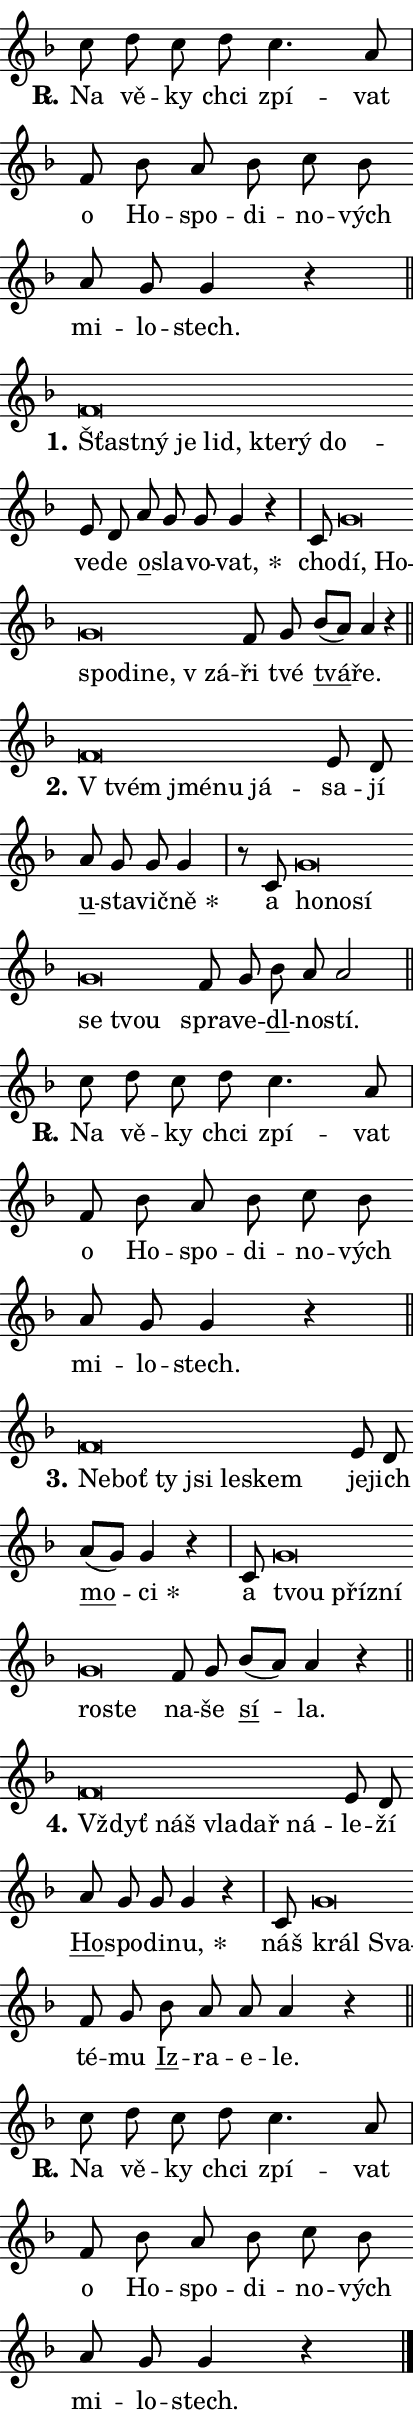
\version "2.22.1"
\header { tagline = "" }
\paper {
  indent = 0\cm
  top-margin = 0\cm
  right-margin = 0\cm
  bottom-margin = 0\cm
  left-margin = 0\cm
  paper-width = 7\cm
  page-breaking = #ly:one-page-breaking
  system-system-spacing.basic-distance = #11
  score-system-spacing.basic-distance = #11.3
  ragged-last = ##f
}


%% Author: Thomas Morley
%% https://lists.gnu.org/archive/html/lilypond-user/2020-05/msg00002.html
#(define (line-position grob)
"Returns position of @var[grob} in current system:
   @code{'start}, if at first time-step
   @code{'end}, if at last time-step
   @code{'middle} otherwise
"
  (let* ((col (ly:item-get-column grob))
         (ln (ly:grob-object col 'left-neighbor))
         (rn (ly:grob-object col 'right-neighbor))
         (col-to-check-left (if (ly:grob? ln) ln col))
         (col-to-check-right (if (ly:grob? rn) rn col))
         (break-dir-left
           (and
             (ly:grob-property col-to-check-left 'non-musical #f)
             (ly:item-break-dir col-to-check-left)))
         (break-dir-right
           (and
             (ly:grob-property col-to-check-right 'non-musical #f)
             (ly:item-break-dir col-to-check-right))))
        (cond ((eqv? 1 break-dir-left) 'start)
              ((eqv? -1 break-dir-right) 'end)
              (else 'middle))))

#(define (tranparent-at-line-position vctor)
  (lambda (grob)
  "Relying on @code{line-position} select the relevant enry from @var{vctor}.
Used to determine transparency,"
    (case (line-position grob)
      ((end) (not (vector-ref vctor 0)))
      ((middle) (not (vector-ref vctor 1)))
      ((start) (not (vector-ref vctor 2))))))

noteHeadBreakVisibility =
#(define-music-function (break-visibility)(vector?)
"Makes @code{NoteHead}s transparent relying on @var{break-visibility}"
#{
  \override NoteHead.transparent =
    #(tranparent-at-line-position break-visibility)
#})

#(define delete-ledgers-for-transparent-note-heads
  (lambda (grob)
    "Reads whether a @code{NoteHead} is transparent.
If so this @code{NoteHead} is removed from @code{'note-heads} from
@var{grob}, which is supposed to be @code{LedgerLineSpanner}.
As a result ledgers are not printed for this @code{NoteHead}"
    (let* ((nhds-array (ly:grob-object grob 'note-heads))
           (nhds-list
             (if (ly:grob-array? nhds-array)
                 (ly:grob-array->list nhds-array)
                 '()))
           ;; Relies on the transparent-property being done before
           ;; Staff.LedgerLineSpanner.after-line-breaking is executed.
           ;; This is fragile ...
           (to-keep
             (remove
               (lambda (nhd)
                 (ly:grob-property nhd 'transparent #f))
               nhds-list)))
      ;; TODO find a better method to iterate over grob-arrays, similiar
      ;; to filter/remove etc for lists
      ;; For now rebuilt from scratch
      (set! (ly:grob-object grob 'note-heads)  '())
      (for-each
        (lambda (nhd)
          (ly:pointer-group-interface::add-grob grob 'note-heads nhd))
        to-keep))))

hideNotes = {
  \noteHeadBreakVisibility #begin-of-line-visible
}
unHideNotes = {
  \noteHeadBreakVisibility #all-visible
}

% work-around for resetting accidentals
% https://lilypond.org/doc/v2.23/Documentation/notation/displaying-rhythms#unmetered-music
cadenzaMeasure = {
  \cadenzaOff
  \partial 1024 s1024
  \cadenzaOn
}

#(define-markup-command (accent layout props text) (markup?)
  "Underline accented syllable"
  (interpret-markup layout props
    #{\markup \override #'(offset . 4.3) \underline { #text }#}))

responsum = \markup \concat {
  "R" \hspace #-1.05 \path #0.1 #'((moveto 0 0.07) (lineto 0.9 0.8)) \hspace #0.05 "."
}

\layout {
    \context {
        \Staff
        \remove "Time_signature_engraver"
        \override LedgerLineSpanner.after-line-breaking = #delete-ledgers-for-transparent-note-heads
    }
    \context {
        \Voice {
            \override NoteHead.output-attributes = #'((class . "notehead"))
            \override Hairpin.height = #0.55
        }
    }
    \context {
        \Lyrics {
            \override StanzaNumber.output-attributes = #'((class . "stanzanumber"))
            \override LyricSpace.minimum-distance = #0.9
            \override LyricText.font-name = #"TeX Gyre Schola"
            \override LyricText.font-size = 1
            \override StanzaNumber.font-name = #"TeX Gyre Schola Bold"
            \override StanzaNumber.font-size = 1
        }
    }
}

% magnetic-lyrics.ily
%
%   written by
%     Jean Abou Samra <jean@abou-samra.fr>
%     Werner Lemberg <wl@gnu.org>
%
%   adapted by
%     Jiri Hon <jiri.hon@gmail.com>
%
% Version 2022-Apr-15

% https://www.mail-archive.com/lilypond-user@gnu.org/msg149350.html

#(define (Left_hyphen_pointer_engraver context)
   "Collect syllable-hyphen-syllable occurrences in lyrics and store
them in properties.  This engraver only looks to the left.  For
example, if the lyrics input is @code{foo -- bar}, it does the
following.

@itemize @bullet
@item
Set the @code{text} property of the @code{LyricHyphen} grob between
@q{foo} and @q{bar} to @code{foo}.

@item
Set the @code{left-hyphen} property of the @code{LyricText} grob with
text @q{foo} to the @code{LyricHyphen} grob between @q{foo} and
@q{bar}.
@end itemize

Use this auxiliary engraver in combination with the
@code{lyric-@/text::@/apply-@/magnetic-@/offset!} hook."
   (let ((hyphen #f)
         (text #f))
     (make-engraver
      (acknowledgers
       ((lyric-syllable-interface engraver grob source-engraver)
        (set! text grob)))
      (end-acknowledgers
       ((lyric-hyphen-interface engraver grob source-engraver)
        ;(when (not (grob::has-interface grob 'lyric-space-interface))
          (set! hyphen grob)));)
      ((stop-translation-timestep engraver)
       (when (and text hyphen)
         (ly:grob-set-object! text 'left-hyphen hyphen))
       (set! text #f)
       (set! hyphen #f)))))

#(define (lyric-text::apply-magnetic-offset! grob)
   "If the space between two syllables is less than the value in
property @code{LyricText@/.details@/.squash-threshold}, move the right
syllable to the left so that it gets concatenated with the left
syllable.

Use this function as a hook for
@code{LyricText@/.after-@/line-@/breaking} if the
@code{Left_@/hyphen_@/pointer_@/engraver} is active."
   (let ((hyphen (ly:grob-object grob 'left-hyphen #f)))
     (when hyphen
       (let ((left-text (ly:spanner-bound hyphen LEFT)))
         (when (grob::has-interface left-text 'lyric-syllable-interface)
           (let* ((common (ly:grob-common-refpoint grob left-text X))
                  (this-x-ext (ly:grob-extent grob common X))
                  (left-x-ext
                   (begin
                     ;; Trigger magnetism for left-text.
                     (ly:grob-property left-text 'after-line-breaking)
                     (ly:grob-extent left-text common X)))
                  ;; `delta` is the gap width between two syllables.
                  (delta (- (interval-start this-x-ext)
                            (interval-end left-x-ext)))
                  (details (ly:grob-property grob 'details))
                  (threshold (assoc-get 'squash-threshold details 0.2)))
             (when (< delta threshold)
               (let* (;; We have to manipulate the input text so that
                      ;; ligatures crossing syllable boundaries are not
                      ;; disabled.  For languages based on the Latin
                      ;; script this is essentially a beautification.
                      ;; However, for non-Western scripts it can be a
                      ;; necessity.
                      (lt (ly:grob-property left-text 'text))
                      (rt (ly:grob-property grob 'text))
                      (is-space (grob::has-interface hyphen 'lyric-space-interface))
                      (space (if is-space " " ""))
                      (space-markup (grob-interpret-markup grob " "))
                      (space-size (interval-length (ly:stencil-extent space-markup X)))
                      (extra-delta (if is-space space-size 0))
                      ;; Append new syllable.
                      (ltrt-space (if (and (string? lt) (string? rt))
                                (string-append lt space rt)
                                (make-concat-markup (list lt space rt))))
                      ;; Right-align `ltrt` to the right side.
                      (ltrt-space-markup (grob-interpret-markup
                               grob
                               (make-translate-markup
                                (cons (interval-length this-x-ext) 0)
                                (make-right-align-markup ltrt-space)))))
                 (begin
                   ;; Don't print `left-text`.
                   (ly:grob-set-property! left-text 'stencil #f)
                   ;; Set text and stencil (which holds all collected
                   ;; syllables so far) and shift it to the left.
                   (ly:grob-set-property! grob 'text ltrt-space)
                   (ly:grob-set-property! grob 'stencil ltrt-space-markup)
                   (ly:grob-translate-axis! grob (- (- delta extra-delta)) X))))))))))


#(define (lyric-hyphen::displace-bounds-first grob)
   ;; Make very sure this callback isn't triggered too early.
   (let ((left (ly:spanner-bound grob LEFT))
         (right (ly:spanner-bound grob RIGHT)))
     (ly:grob-property left 'after-line-breaking)
     (ly:grob-property right 'after-line-breaking)
     (ly:lyric-hyphen::print grob)))

squashThreshold = #0.4

\layout {
  \context {
    \Lyrics
    \consists #Left_hyphen_pointer_engraver
    \override LyricText.after-line-breaking =
      #lyric-text::apply-magnetic-offset!
    \override LyricHyphen.stencil = #lyric-hyphen::displace-bounds-first
    \override LyricText.details.squash-threshold = \squashThreshold
    \override LyricHyphen.minimum-distance = 0
    \override LyricHyphen.minimum-length = \squashThreshold
  }
}

squash = \override LyricText.details.squash-threshold = 9999
unSquash = \override LyricText.details.squash-threshold = \squashThreshold

left = \override LyricText.self-alignment-X = #LEFT
unLeft = \revert LyricText.self-alignment-X

starOffset = #(lambda (grob) 
                (let ((x_offset (ly:self-alignment-interface::aligned-on-x-parent grob)))
                  (if (= x_offset 0) 0 (+ x_offset 1.2))))

star = #(define-music-function (syllable)(string?)
"Append star separator at the end of a syllable"
#{
  \once \override LyricText.X-offset = #starOffset
  \lyricmode { \markup {
    #syllable
    \override #'((font-name . "TeX Gyre Schola Bold")) \hspace #0.2 \lower #0.65 \larger "*"
  } }
#})

starAccent = #(define-music-function (syllable)(string?)
"Append star separator at the end of a syllable and make accent"
#{
  \once \override LyricText.X-offset = #starOffset
  \lyricmode { \markup {
    \accent #syllable
    \override #'((font-name . "TeX Gyre Schola Bold")) \hspace #0.2 \lower #0.65 \larger "*"
  } }
#})

breath = #(define-music-function (syllable)(string?)
"Append breathing indicator at the end of a syllable"
#{
  \lyricmode { \markup { #syllable "+" } }
#})

optionalBreath = #(define-music-function (syllable)(string?)
"Append optional breathing indicator at the end of a syllable"
#{
  \lyricmode { \markup { #syllable "(+)" } }
#})


\score {
    <<
        \new Voice = "melody" { \cadenzaOn \key f \major \relative { c''8 d c d c4. a8 \cadenzaMeasure \bar "|" f bes a bes \bar "" c bes \bar "" a g g4 r \cadenzaMeasure \bar "||" \break } }
        \new Lyrics \lyricsto "melody" { \lyricmode { \set stanza = \responsum
Na vě -- ky chci zpí -- vat o Ho -- spo -- di -- no -- vých mi -- lo -- stech. } }
    >>
    \layout {}
}

\score {
    <<
        \new Voice = "melody" { \cadenzaOn \key f \major \relative { f'\breve*1/16 \hideNotes \breve*1/16 \bar "" \breve*1/16 \bar "" \breve*1/16 \bar "" \breve*1/16 \bar "" \breve*1/16 \breve*1/16 \bar "" \unHideNotes e8 d \bar "" a' g g g4 r \cadenzaMeasure \bar "|" c,8 g'\breve*1/16 \hideNotes \breve*1/16 \bar "" \breve*1/16 \bar "" \breve*1/16 \bar "" \breve*1/16 \breve*1/16 \bar "" \unHideNotes f8 g \bar "" bes[( a)] a4 r \cadenzaMeasure \bar "||" \break } }
        \new Lyrics \lyricsto "melody" { \lyricmode { \set stanza = "1."
\left Šťast -- \squash ný je lid, kte -- rý do -- \unLeft \unSquash ve -- de \markup \accent o -- sla -- vo -- \star vat, cho -- \left dí, \squash Ho -- spo -- di -- ne, "v zá" -- \unLeft \unSquash ři tvé \markup \accent tvá -- ře. } }
    >>
    \layout {}
}

\score {
    <<
        \new Voice = "melody" { \cadenzaOn \key f \major \relative { f'\breve*1/16 \hideNotes \breve*1/16 \bar "" \breve*1/16 \breve*1/16 \bar "" \unHideNotes e8 d \bar "" a' g g g4 \cadenzaMeasure \bar "|" r8 c,8 g'\breve*1/16 \hideNotes \breve*1/16 \bar "" \breve*1/16 \bar "" \breve*1/16 \breve*1/16 \bar "" \unHideNotes f8 g \bar "" bes a a2 \cadenzaMeasure \bar "||" \break } }
        \new Lyrics \lyricsto "melody" { \lyricmode { \set stanza = "2."
\left "V tvém" \squash jmé -- nu já -- \unLeft \unSquash sa -- jí \markup \accent u -- sta -- vič -- \star ně a \left ho -- \squash no -- sí se tvou \unLeft \unSquash spra -- ve -- \markup \accent dl -- no -- stí. } }
    >>
    \layout {}
}

\score {
    <<
        \new Voice = "melody" { \cadenzaOn \key f \major \relative { c''8 d c d c4. a8 \cadenzaMeasure \bar "|" f bes a bes \bar "" c bes \bar "" a g g4 r \cadenzaMeasure \bar "||" \break } }
        \new Lyrics \lyricsto "melody" { \lyricmode { \set stanza = \responsum
Na vě -- ky chci zpí -- vat o Ho -- spo -- di -- no -- vých mi -- lo -- stech. } }
    >>
    \layout {}
}

\score {
    <<
        \new Voice = "melody" { \cadenzaOn \key f \major \relative { f'\breve*1/16 \hideNotes \breve*1/16 \bar "" \breve*1/16 \bar "" \breve*1/16 \bar "" \breve*1/16 \breve*1/16 \bar "" \unHideNotes e8 d \bar "" a'[( g)] g4 r \cadenzaMeasure \bar "|" c,8 g'\breve*1/16 \hideNotes \breve*1/16 \bar "" \breve*1/16 \bar "" \breve*1/16 \breve*1/16 \bar "" \unHideNotes f8 g \bar "" bes[( a)] a4 r \cadenzaMeasure \bar "||" \break } }
        \new Lyrics \lyricsto "melody" { \lyricmode { \set stanza = "3."
\left Ne -- \squash boť ty jsi le -- skem \unLeft \unSquash je -- jich \markup \accent mo -- \star ci a \left tvou \squash pří -- zní ro -- ste \unLeft \unSquash na -- še \markup \accent sí -- la. } }
    >>
    \layout {}
}

\score {
    <<
        \new Voice = "melody" { \cadenzaOn \key f \major \relative { f'\breve*1/16 \hideNotes \breve*1/16 \bar "" \breve*1/16 \bar "" \breve*1/16 \breve*1/16 \bar "" \unHideNotes e8 d \bar "" a' g g g4 r \cadenzaMeasure \bar "|" c,8 g'\breve*1/16 \hideNotes \breve*1/16 \bar "" \unHideNotes f8 g \bar "" bes a a a4 r \cadenzaMeasure \bar "||" \break } }
        \new Lyrics \lyricsto "melody" { \lyricmode { \set stanza = "4."
\left Vždyť \squash náš vla -- dař ná -- \unLeft \unSquash le -- ží \markup \accent Ho -- spo -- di -- \star nu, náš \left král \squash Sva -- \unLeft \unSquash té -- mu \markup \accent Iz -- ra -- e -- le. } }
    >>
    \layout {}
}

\score {
    <<
        \new Voice = "melody" { \cadenzaOn \key f \major \relative { c''8 d c d c4. a8 \cadenzaMeasure \bar "|" f bes a bes \bar "" c bes \bar "" a g g4 r \cadenzaMeasure \bar "||" \break } \bar "|." }
        \new Lyrics \lyricsto "melody" { \lyricmode { \set stanza = \responsum
Na vě -- ky chci zpí -- vat o Ho -- spo -- di -- no -- vých mi -- lo -- stech. } }
    >>
    \layout {}
}
